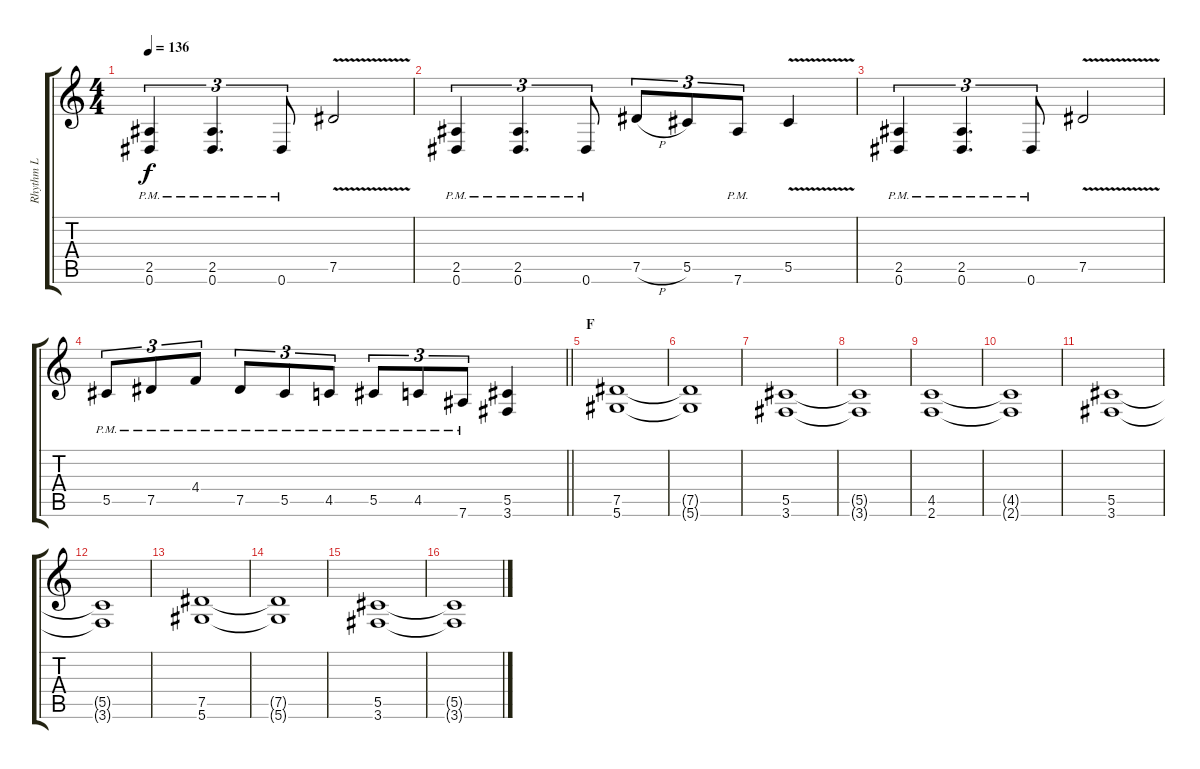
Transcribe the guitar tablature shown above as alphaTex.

\track ("Rhythm L" "Rhythm L") {instrument distortionguitar}
\staff {score tabs}
\tuning (Eb4 Bb3 Gb3 Db3 Ab2 Eb2) {hide}
\ts (4 4)
\tempo 136
\clef g2
\ks c
(2.5{pm} 0.6{pm}).4{tu (3 2) dy f} (2.5{pm} 0.6{pm}).4{d tu (3 2)} 0.6{pm}.8{tu (3 2)} 7.5{v}.2 |
(2.5{pm} 0.6{pm}).4{tu (3 2)} (2.5{pm} 0.6{pm}).4{d tu (3 2)} 0.6{pm}.8{tu (3 2)} 7.5{h}.8{tu (3 2)} 5.5.8{tu (3 2)} 7.6{pm}.8{tu (3 2)} 5.5{v}.4 |
(2.5{pm} 0.6{pm}).4{tu (3 2)} (2.5{pm} 0.6{pm}).4{d tu (3 2)} 0.6{pm}.8{tu (3 2)} 7.5{v}.2 |
\barLineRight lightlight
5.5{pm}.8{tu (3 2)} 7.5{pm}.8{tu (3 2)} 4.4{pm}.8{tu (3 2)} 7.5{pm}.8{tu (3 2)} 5.5{pm}.8{tu (3 2)} 4.5{pm}.8{tu (3 2)} 5.5{pm}.8{tu (3 2)} 4.5{pm}.8{tu (3 2)} 7.6{pm}.8{tu (3 2)} (5.5 3.6).4 |
\section ("" "F")
(7.5 5.6).1 |
(7.5{t} 5.6{t}).1 |
(5.5 3.6).1 |
(5.5{t} 3.6{t}).1 |
(4.5 2.6).1 |
(4.5{t} 2.6{t}).1 |
(5.5 3.6).1 |
(5.5{t} 3.6{t}).1 |
(7.5 5.6).1 |
(7.5{t} 5.6{t}).1 |
(5.5 3.6).1 |
(5.5{t} 3.6{t}).1
